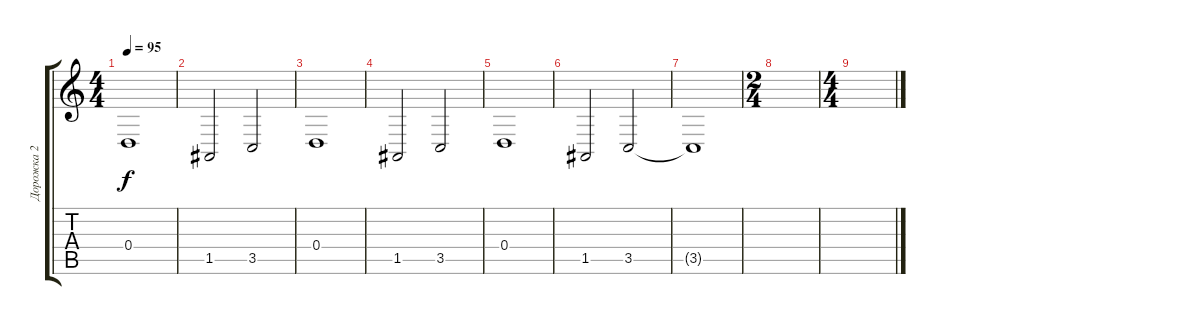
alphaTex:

\track ("Дорожка 2" "Дорожка 2") {instrument brightacousticpiano}
\staff {score tabs}
\tuning (E4 B3 G3 D3 A2 E2) {hide}
\ts (4 4)
\tempo 95
\clef g2
\ks c
0.4.1{dy f} |
1.5.2 3.5.2 |
0.4.1 |
1.5.2 3.5.2 |
0.4.1 |
1.5.2 3.5.2 |
3.5{t}.1 |
\ts (2 4)
|
\ts (4 4)
